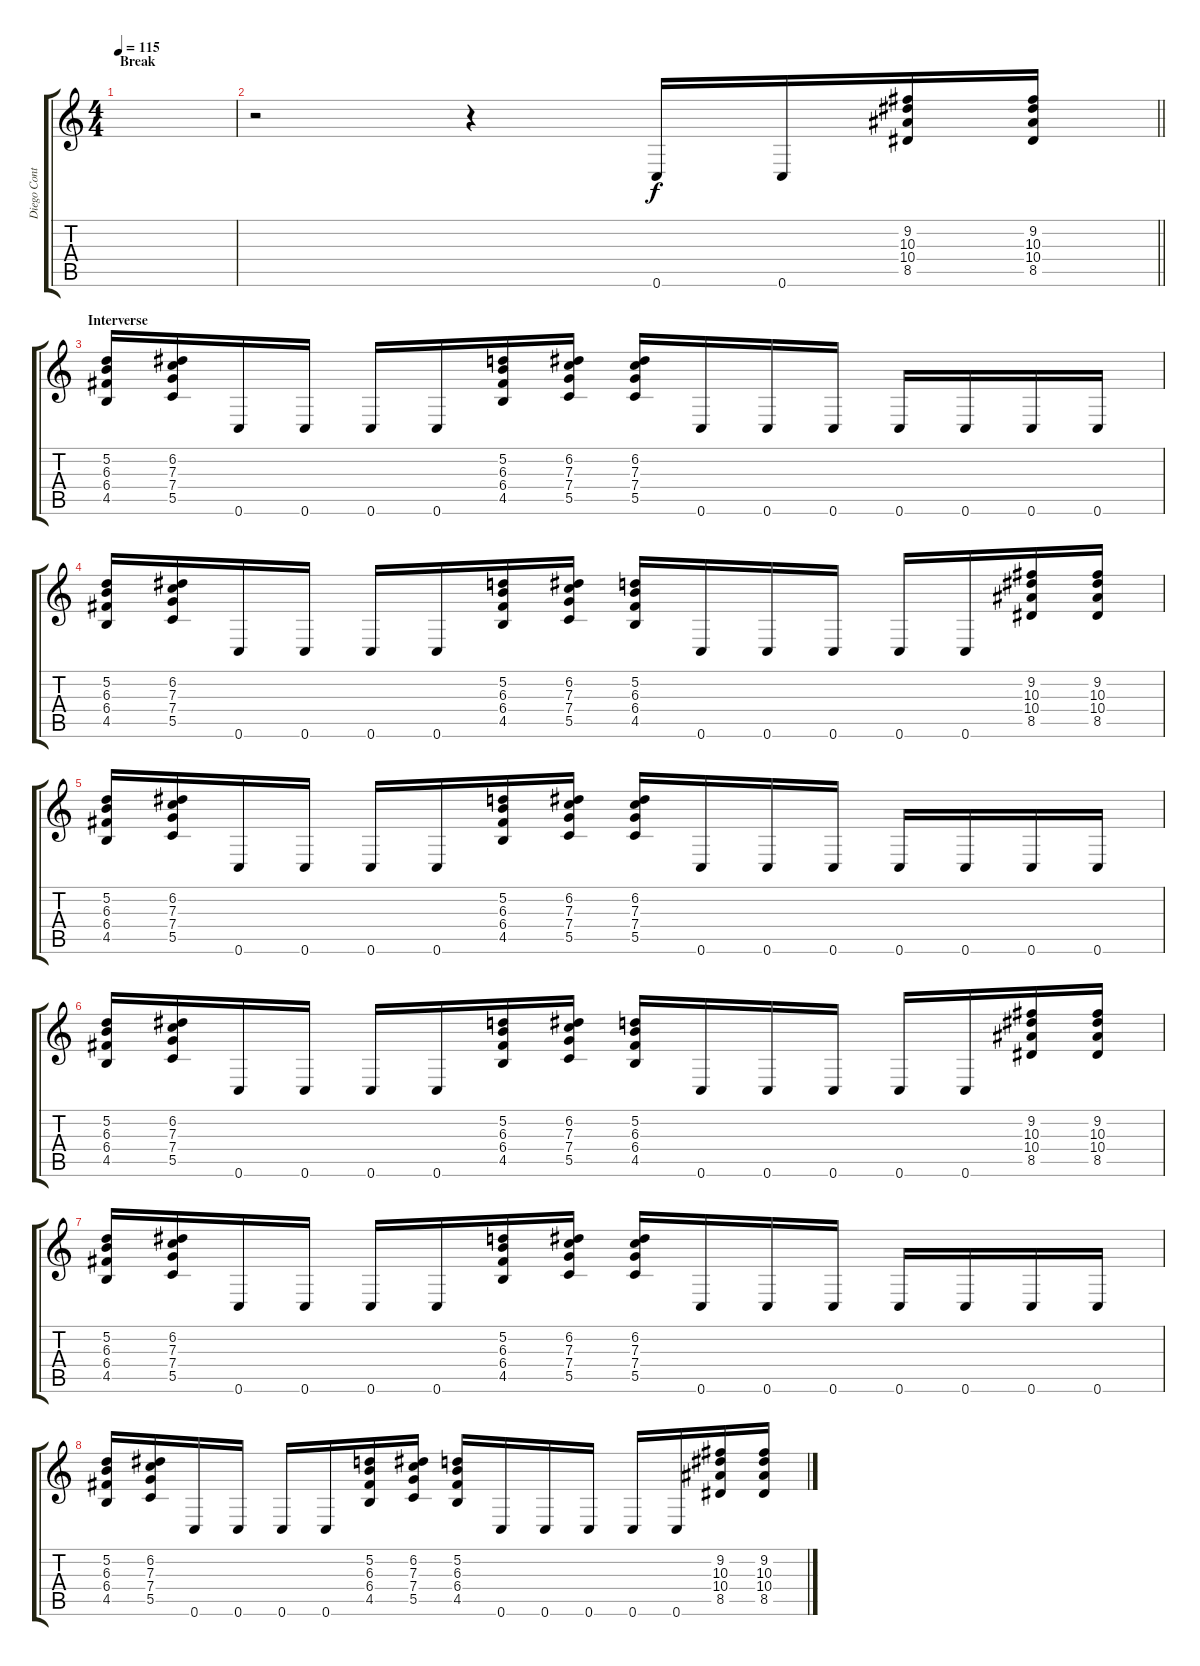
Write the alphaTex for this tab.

\track ("Diego Conte" "Diego Cont") {instrument distortionguitar}
\staff {score tabs}
\tuning (D4 A3 F3 C3 G2 C2) {hide}
\ts (4 4)
\section ("" "Break")
\tempo 115
\clef g2
\ks c
|
\barLineRight lightlight
r.2 r.4 0.6.16 0.6.16 (9.2 10.3 10.4 8.5).16 (9.2 10.3 10.4 8.5).16 |
\section ("" "Interverse")
(5.2 6.3 6.4 4.5).16 (6.2 7.3 7.4 5.5).16 0.6.16 0.6.16 0.6.16 0.6.16 (5.2 6.3 6.4 4.5).16 (6.2 7.3 7.4 5.5).16 (6.2 7.3 7.4 5.5).16 0.6.16 0.6.16 0.6.16 0.6.16 0.6.16 0.6.16 0.6.16 |
(5.2 6.3 6.4 4.5).16 (6.2 7.3 7.4 5.5).16 0.6.16 0.6.16 0.6.16 0.6.16 (5.2 6.3 6.4 4.5).16 (6.2 7.3 7.4 5.5).16 (5.2 6.3 6.4 4.5).16 0.6.16 0.6.16 0.6.16 0.6.16 0.6.16 (9.2 10.3 10.4 8.5).16 (9.2 10.3 10.4 8.5).16 |
(5.2 6.3 6.4 4.5).16 (6.2 7.3 7.4 5.5).16 0.6.16 0.6.16 0.6.16 0.6.16 (5.2 6.3 6.4 4.5).16 (6.2 7.3 7.4 5.5).16 (6.2 7.3 7.4 5.5).16 0.6.16 0.6.16 0.6.16 0.6.16 0.6.16 0.6.16 0.6.16 |
(5.2 6.3 6.4 4.5).16 (6.2 7.3 7.4 5.5).16 0.6.16 0.6.16 0.6.16 0.6.16 (5.2 6.3 6.4 4.5).16 (6.2 7.3 7.4 5.5).16 (5.2 6.3 6.4 4.5).16 0.6.16 0.6.16 0.6.16 0.6.16 0.6.16 (9.2 10.3 10.4 8.5).16 (9.2 10.3 10.4 8.5).16 |
(5.2 6.3 6.4 4.5).16 (6.2 7.3 7.4 5.5).16 0.6.16 0.6.16 0.6.16 0.6.16 (5.2 6.3 6.4 4.5).16 (6.2 7.3 7.4 5.5).16 (6.2 7.3 7.4 5.5).16 0.6.16 0.6.16 0.6.16 0.6.16 0.6.16 0.6.16 0.6.16 |
(5.2 6.3 6.4 4.5).16 (6.2 7.3 7.4 5.5).16 0.6.16 0.6.16 0.6.16 0.6.16 (5.2 6.3 6.4 4.5).16 (6.2 7.3 7.4 5.5).16 (5.2 6.3 6.4 4.5).16 0.6.16 0.6.16 0.6.16 0.6.16 0.6.16 (9.2 10.3 10.4 8.5).16 (9.2 10.3 10.4 8.5).16
